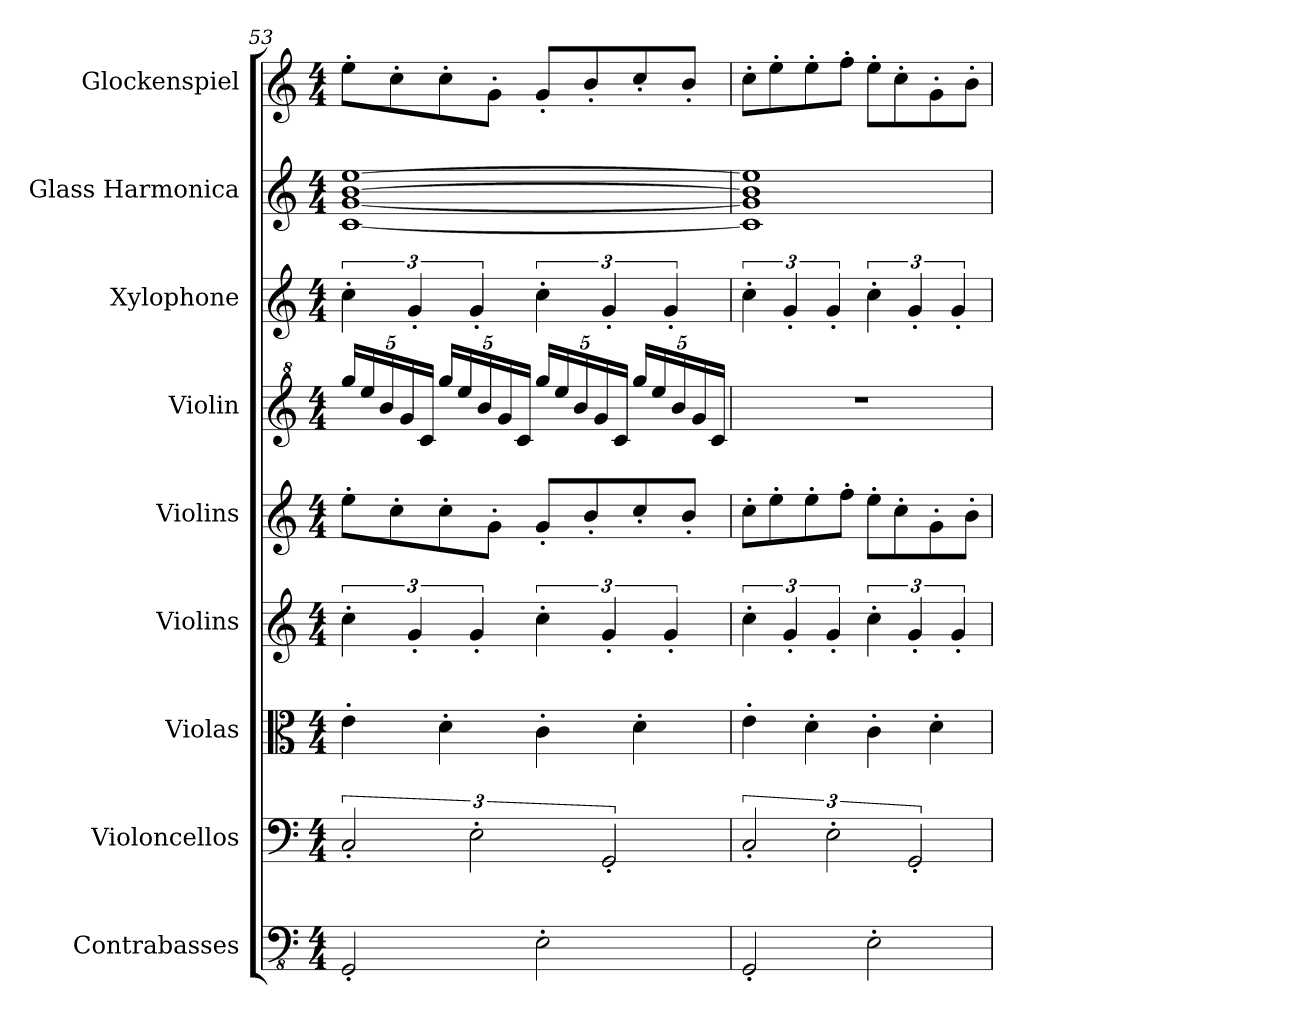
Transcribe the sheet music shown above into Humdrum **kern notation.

**kern	**kern	**kern	**kern	**kern	**kern	**kern	**kern	**kern
*part9	*part8	*part7	*part6	*part5	*part4	*part3	*part2	*part1
*staff9	*staff8	*staff7	*staff6	*staff5	*staff4	*staff3	*staff2	*staff1
*I"Contrabasses	*I"Violoncellos	*I"Violas	*I"Violins	*I"Violins	*I"Violin	*I"Xylophone	*I"Glass Harmonica	*I"Glockenspiel
*I'Cbs.	*I'Vcs.	*I'Vlas.	*I'Vlns.	*I'Vlns.	*I'Vln.	*I'Xyl.	*I'Gla. Har.	*I'Glk.
!!LO:PB:g=z
*clefFv4	*clefF4	*clefC3	*clefG2	*clefG2	*clefG^2	*clefG2	*clefG2	*clefG2
*	*	*	*	*	*	*ITrd-7c-12	*	*ITrd-14c-24
*k[]	*k[]	*k[]	*k[]	*k[]	*k[]	*k[]	*k[]	*k[]
*M4/4	*M4/4	*M4/4	*M4/4	*M4/4	*M4/4	*M4/4	*M4/4	*M4/4
*	*	*	*	*	*Xbrackettup	*	*	*
=53	=53	=53	=53	=53	=53	=53	=53	=53
2GGG'/	3C'/	4e'\	6cc'\	8ee'\L	20ggg/LL	6ccc'\	[1c [1g [1b [1ee	8eeee'\L
.	.	.	.	.	20eee/	.	.	.
.	.	.	.	.	20bb/	.	.	.
.	.	.	.	8cc'\	.	.	.	8cccc'\
.	.	.	.	.	20gg/	.	.	.
.	.	.	6g'/	.	.	6gg'/	.	.
.	.	.	.	.	20cc/JJ	.	.	.
.	.	4d'\	.	8cc'\	20ggg/LL	.	.	8cccc'\
.	.	.	.	.	20eee/	.	.	.
.	3E'\	.	6g'/	.	.	6gg'/	.	.
.	.	.	.	.	20bb/	.	.	.
.	.	.	.	8g'\J	.	.	.	8ggg'\J
.	.	.	.	.	20gg/	.	.	.
.	.	.	.	.	20cc/JJ	.	.	.
2EE'\	.	4c'\	6cc'\	8g'/L	20ggg/LL	6ccc'\	.	8ggg'/L
.	.	.	.	.	20eee/	.	.	.
.	.	.	.	.	20bb/	.	.	.
.	.	.	.	8b'/	.	.	.	8bbb'/
.	.	.	.	.	20gg/	.	.	.
.	3GG'/	.	6g'/	.	.	6gg'/	.	.
.	.	.	.	.	20cc/JJ	.	.	.
.	.	4d'\	.	8cc'/	20ggg/LL	.	.	8cccc'/
.	.	.	.	.	20eee/	.	.	.
.	.	.	6g'/	.	.	6gg'/	.	.
.	.	.	.	.	20bb/	.	.	.
.	.	.	.	8b'/J	.	.	.	8bbb'/J
.	.	.	.	.	20gg/	.	.	.
.	.	.	.	.	20cc/JJ	.	.	.
=54	=54	=54	=54	=54	=54	=54	=54	=54
2GGG'/	3C'/	4e'\	6cc'\	8cc'\L	1r	6ccc'\	1c] 1g] 1b] 1ee]	8cccc'\L
.	.	.	.	8ee'\	.	.	.	8eeee'\
.	.	.	6g'/	.	.	6gg'/	.	.
.	.	4d'\	.	8ee'\	.	.	.	8eeee'\
.	3E'\	.	6g'/	.	.	6gg'/	.	.
.	.	.	.	8ff'\J	.	.	.	8ffff'\J
2EE'\	.	4c'\	6cc'\	8ee'\L	.	6ccc'\	.	8eeee'\L
.	.	.	.	8cc'\	.	.	.	8cccc'\
.	3GG'/	.	6g'/	.	.	6gg'/	.	.
.	.	4d'\	.	8g'\	.	.	.	8ggg'\
.	.	.	6g'/	.	.	6gg'/	.	.
.	.	.	.	8b'\J	.	.	.	8bbb'\J
=	=	=	=	=	=	=	=	=
*-	*-	*-	*-	*-	*-	*-	*-	*-
